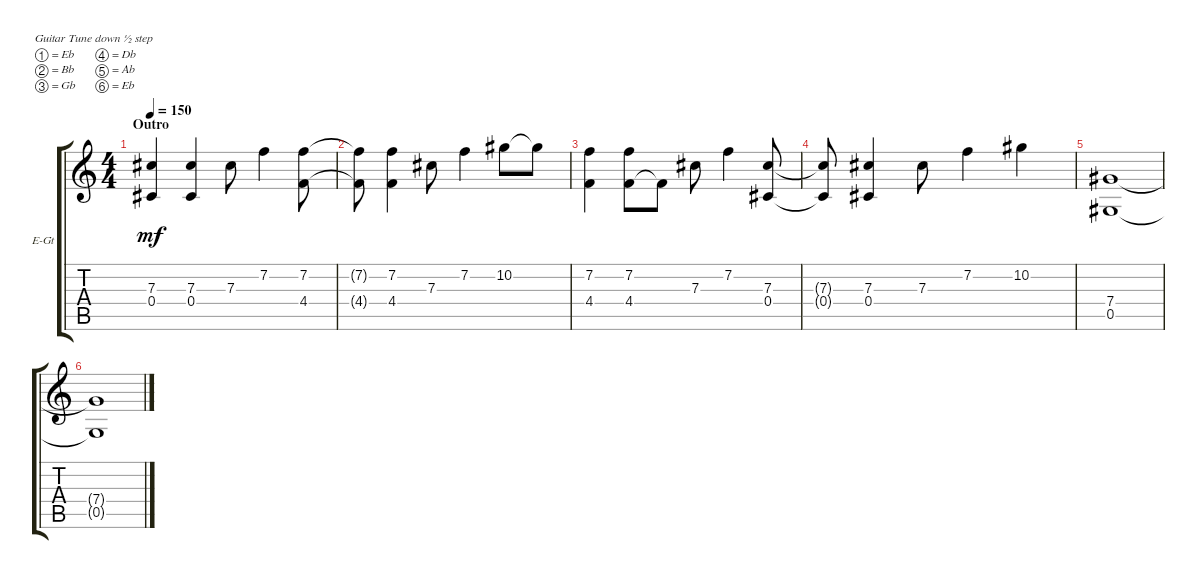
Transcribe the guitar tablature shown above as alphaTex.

\defaultSystemsLayout 4
\bracketExtendMode groupsimilarinstruments
\firstSystemTrackNameOrientation horizontal
\otherSystemsTrackNameOrientation horizontal
\track ("Electric Guitar" "E-Gt") {instrument distortionguitar}
\staff {score tabs}
\tuning (Eb4 Bb3 Gb3 Db3 Ab2 Eb2)
\ts (4 4)
\section ("" "Outro")
\tempo 150
\clef g2
\ks c
(0.4 7.3).4{dy mf} (0.4 7.3).4 7.3.8 7.2.4 (4.4 7.2).8 |
(4.4{t} 7.2{t}).8 (4.4 7.2).4 7.3.8 7.2.4 10.2.8 10.2{t}.8 |
(4.4 7.2).4 (4.4 7.2).8 4.4{t}.8 7.3.8 7.2.4 (0.4 7.3).8 |
(7.3{t} 0.4{t}).8 (0.4 7.3).4 7.3.8 7.2.4 10.2.4 |
(0.5 7.4).1 |
(0.5{t} 7.4{t}).1
